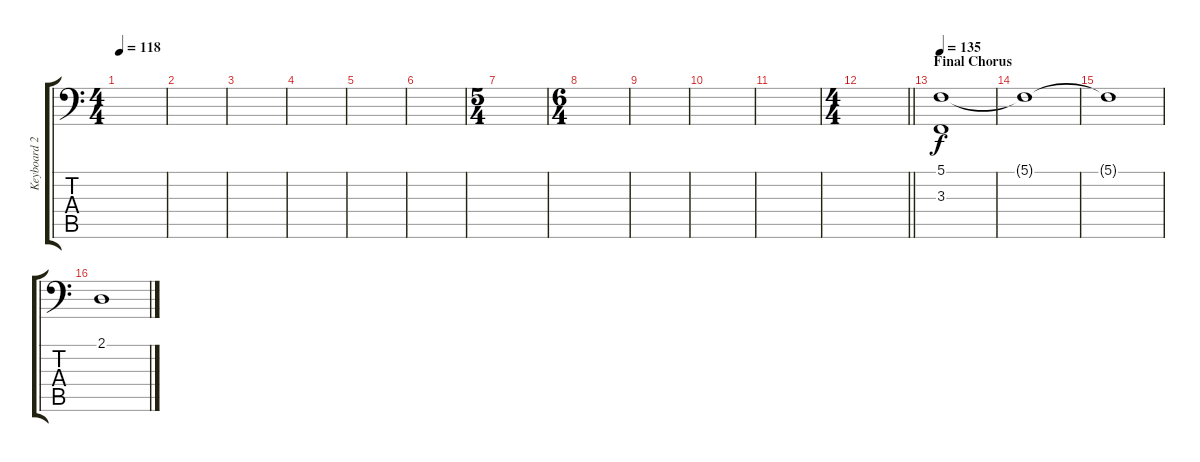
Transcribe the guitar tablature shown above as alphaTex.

\track ("Keyboard 2 LH" "Keyboard 2") {instrument churchorgan}
\staff {score tabs}
\tuning (C3 G2 D2 A1 E1 B0) {hide}
\ts (4 4)
\tempo 118
\clef f4
\ks c
|
|
|
|
|
|
\ts (5 4)
|
\ts (6 4)
|
|
|
|
\ts (4 4)
\barLineRight lightlight
|
\section ("" "Final Chorus")
\tempo 135
(5.1 3.3).1{volume 15 instrument stringensemble1} |
5.1{t}.1 |
5.1{t}.1 |
2.1.1
